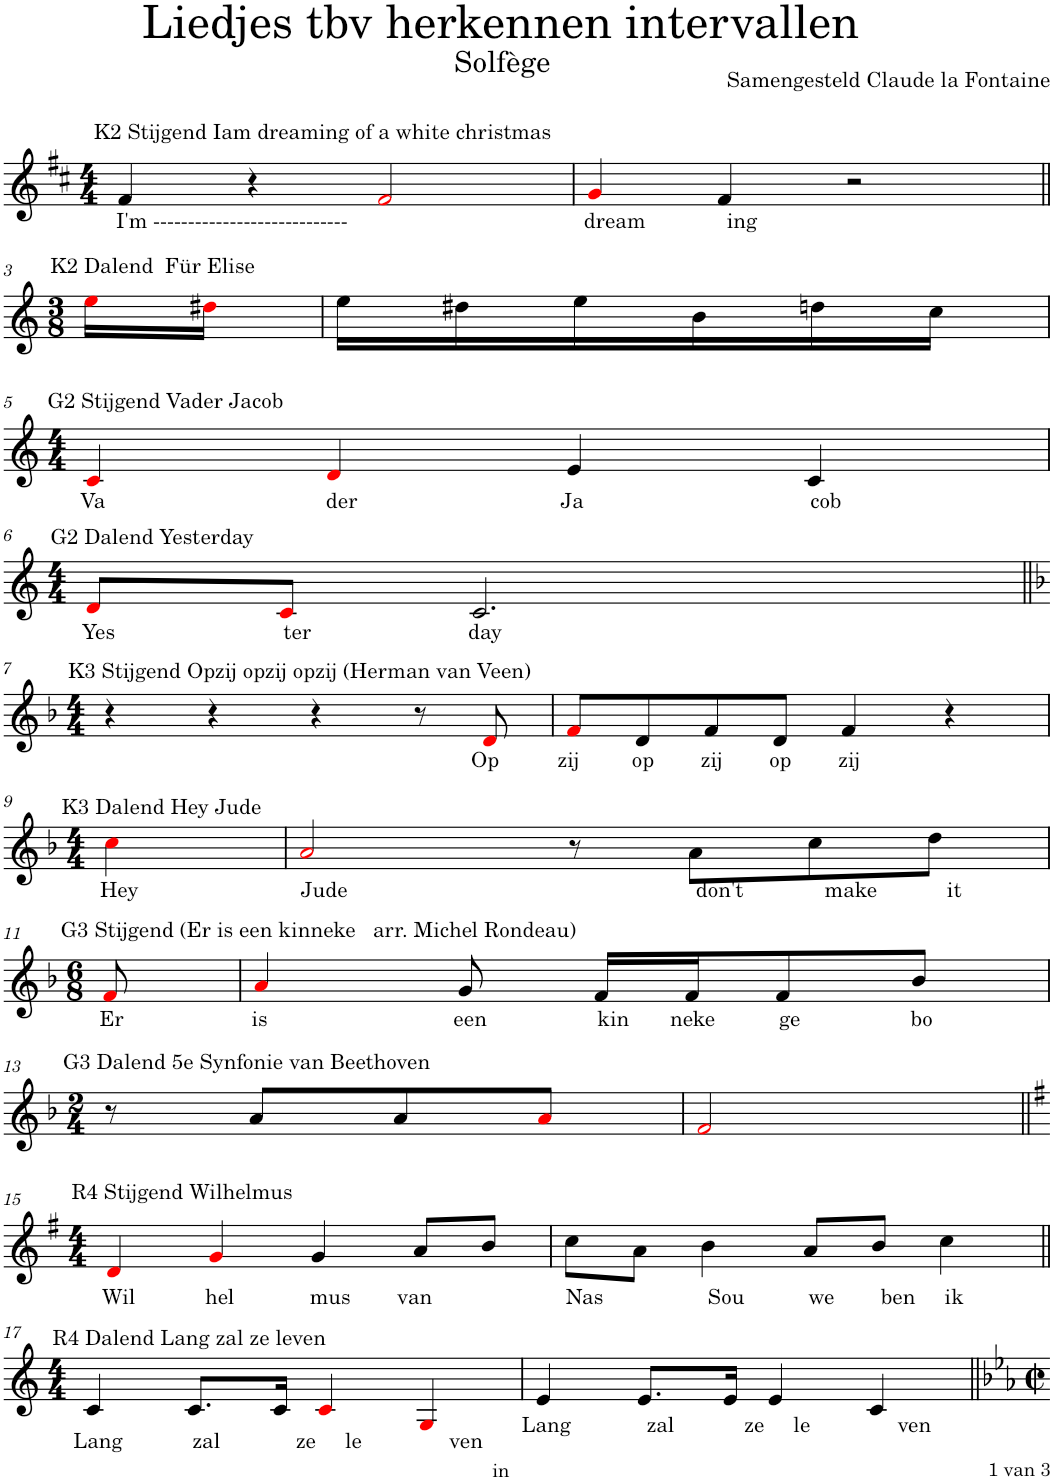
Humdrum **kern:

**kern
*part1
*staff1
*I"Piano
*I'Pno.
*clefG2
*k[f#c#]
*M4/4
=1
!LO:TX:b:t=I'm ----------------------------
!LO:TX:a:t=K2 Stijgend Iam dreaming of a white christmas
4f#/
4r
2f#i/
=2
!LO:TX:b:t=dream              ing
4gi/
4f#/
2r
!!LO:LB:g=z
=3||
*k[]
*M3/8
!LO:TX:a:t=K2 Dalend  Für Elise
16eei\LL
16dd#Xi\JJ
=4
16ee\LL
16dd#X\
16ee\
16b\
16ddn\
16cc\JJ
!!LO:LB:g=z
=5
*M4/4
!LO:TX:a:t=G2 Stijgend Vader Jacob
!LO:TX:b:t=Va                                      der                                   Ja                                       cob
4ci/
4di/
4e/
4c/
!!LO:LB:g=z
=6
*M4/4
!LO:TX:a:t=G2 Dalend Yesterday
!LO:TX:b:t=Yes                             ter                           day
8di/L
8ci/J
2.c/
!!LO:LB:g=z
=7||
*k[b-]
*M4/4
!LO:TX:a:t=K3 Stijgend Opzij opzij opzij (Herman van Veen)
4r
4r
4r
8r
!LO:TX:b:t=Op          zij         op        zij        op        zij
8di/
=8
8fi/L
8d/
8f/
8d/J
4f/
4r
!!LO:LB:g=z
=9
*k[b-]
*M4/4
!LO:TX:a:t=K3 Dalend Hey Jude
!LO:TX:b:t=Hey                            Jude                                                            don't              make            it
4cci\
=10
2ai/
8r
8a\L
8cc\
8dd\J
!!LO:LB:g=z
=11
*M6/8
!LO:TX:a:t=G3 Stijgend (Er is een kinneke   arr. Michel Rondeau)
!LO:TX:b:t=Er                      is                                een                   kin       neke           ge                   bo
8fi/
=12
4ai/
8g/
16f/LL
16f/J
8f/
8b-/J
!!LO:LB:g=z
=13
*k[b-]
*M2/4
!LO:TX:a:t=G3 Dalend 5e Synfonie van Beethoven
8r
8a/L
8a/
8ai/J
=14
2fi/
!!LO:LB:g=z
=15||
*k[f#]
*M4/4
!LO:TX:a:t=R4 Stijgend Wilhelmus
!LO:TX:b:t=Wil            hel             mus        van                       Nas                  Sou           we        ben     ik
4di/
4gi/
4g/
8a/L
8b/J
=16
8cc\L
8a\J
4b\
8a/L
8b/J
4cc\
!!LO:LB:g=z
=17||
*k[]
*M4/4
!LO:TX:b:t=Lang            zal             ze     le               ven
!LO:TX:a:t=R4 Dalend Lang zal ze leven
4c/
8.c/L
16c/Jk
4ci/
4Gi/
=18
!LO:TX:b:t=Lang             zal            ze     le               ven
4e/
8.e/L
16e/Jk
4e/
4c/
=||
*-
